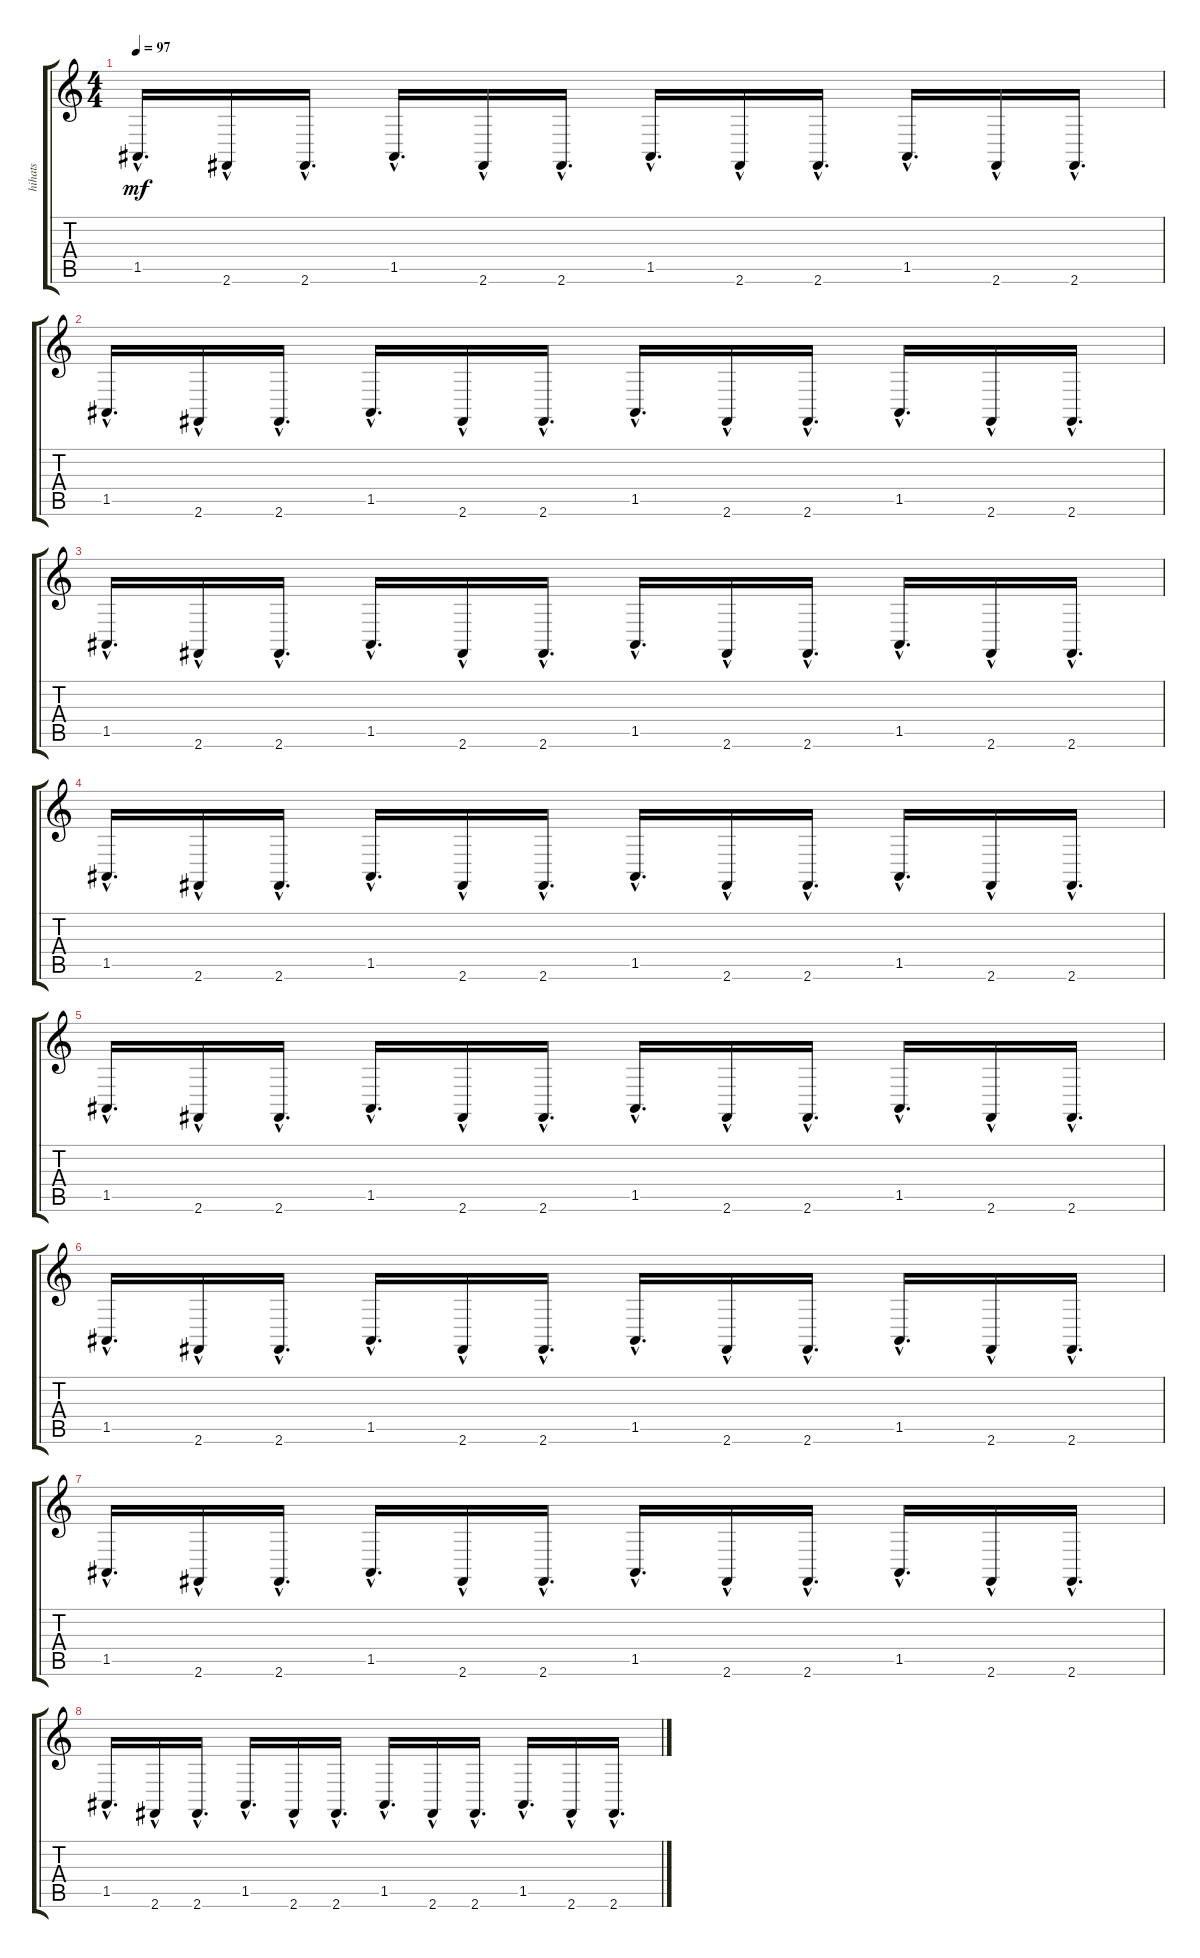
\track ("hihats" "hihats") {instrument drawbarorgan}
\staff {score tabs}
\tuning (E4 B3 G3 D3 A2 E2) {hide}
\ts (4 4)
\tempo 97
\clef g2
\ks c
1.5{hac}.16{d dy mf} 2.6{hac}.16 2.6{hac}.16{d} 1.5{hac}.16{d} 2.6{hac}.16 2.6{hac}.16{d} 1.5{hac}.16{d} 2.6{hac}.16 2.6{hac}.16{d} 1.5{hac}.16{d} 2.6{hac}.16 2.6{hac}.16{d} |
1.5{hac}.16{d} 2.6{hac}.16 2.6{hac}.16{d} 1.5{hac}.16{d} 2.6{hac}.16 2.6{hac}.16{d} 1.5{hac}.16{d} 2.6{hac}.16 2.6{hac}.16{d} 1.5{hac}.16{d} 2.6{hac}.16 2.6{hac}.16{d} |
1.5{hac}.16{d} 2.6{hac}.16 2.6{hac}.16{d} 1.5{hac}.16{d} 2.6{hac}.16 2.6{hac}.16{d} 1.5{hac}.16{d} 2.6{hac}.16 2.6{hac}.16{d} 1.5{hac}.16{d} 2.6{hac}.16 2.6{hac}.16{d} |
1.5{hac}.16{d} 2.6{hac}.16 2.6{hac}.16{d} 1.5{hac}.16{d} 2.6{hac}.16 2.6{hac}.16{d} 1.5{hac}.16{d} 2.6{hac}.16 2.6{hac}.16{d} 1.5{hac}.16{d} 2.6{hac}.16 2.6{hac}.16{d} |
1.5{hac}.16{d} 2.6{hac}.16 2.6{hac}.16{d} 1.5{hac}.16{d} 2.6{hac}.16 2.6{hac}.16{d} 1.5{hac}.16{d} 2.6{hac}.16 2.6{hac}.16{d} 1.5{hac}.16{d} 2.6{hac}.16 2.6{hac}.16{d} |
1.5{hac}.16{d} 2.6{hac}.16 2.6{hac}.16{d} 1.5{hac}.16{d} 2.6{hac}.16 2.6{hac}.16{d} 1.5{hac}.16{d} 2.6{hac}.16 2.6{hac}.16{d} 1.5{hac}.16{d} 2.6{hac}.16 2.6{hac}.16{d} |
1.5{hac}.16{d} 2.6{hac}.16 2.6{hac}.16{d} 1.5{hac}.16{d} 2.6{hac}.16 2.6{hac}.16{d} 1.5{hac}.16{d} 2.6{hac}.16 2.6{hac}.16{d} 1.5{hac}.16{d} 2.6{hac}.16 2.6{hac}.16{d} |
1.5{hac}.16{d} 2.6{hac}.16 2.6{hac}.16{d} 1.5{hac}.16{d} 2.6{hac}.16 2.6{hac}.16{d} 1.5{hac}.16{d} 2.6{hac}.16 2.6{hac}.16{d} 1.5{hac}.16{d} 2.6{hac}.16 2.6{hac}.16{d}
